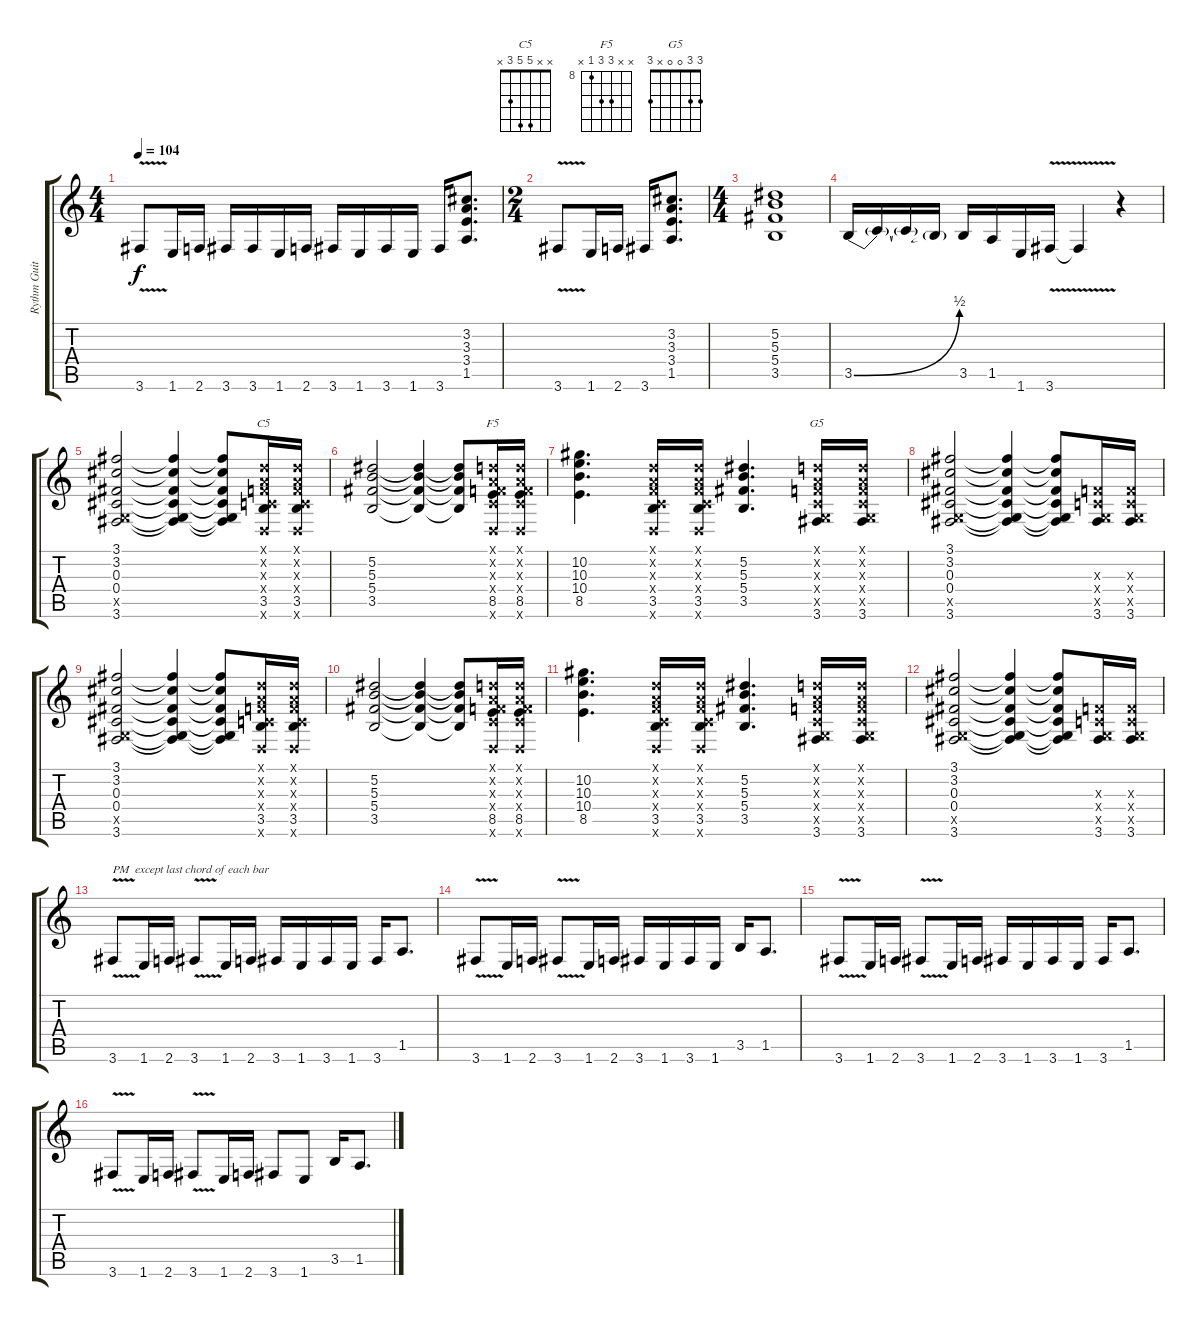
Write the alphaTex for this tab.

\track ("Rythm Guitar 1" "Rythm Guit") {instrument overdrivenguitar}
\staff {score tabs}
\tuning (Eb4 Bb3 Gb3 Db3 Ab2 Eb2) {hide}
\chord ("C5" x x 5 5 3 x)
\chord ("F5" x x 10 10 8 x) {firstfret 8}
\chord ("G5" 3 3 0 0 x 3)
\ts (4 4)
\tempo 104
\clef g2
\ks c
3.6{v}.8{dy f} 1.6.16 2.6.16 3.6.16 3.6.16 1.6.16 2.6.16 3.6.16 1.6.16 3.6.16 1.6.16 3.6.16 (3.2 3.3 3.4 1.5).8{d} |
\ts (2 4)
3.6{v}.8 1.6.16 2.6.16 3.6.16 (3.2 3.3 3.4 1.5).8{d} |
\ts (4 4)
(5.2 5.3 5.4 3.5).1 |
3.5{be (bend 0 0 60 2)}.16 3.5{t}.16 3.5{t}.16 3.5{t}.16 3.5.16 1.5.16 1.6.16 3.6{v}.16 3.6{t}.4 r.4 |
(3.1 3.2 0.3 0.4 -1.5{x} 3.6).2 (3.1{t} 3.2{t} 0.3{t} 0.4{t} -1.5{t} 3.6{t}).4 (3.1{t} 3.2{t} 0.3{t} 0.4{t} -1.5{t} 3.6{t}).8 (-1.1{x} -1.2{x} -1.3{x} -1.4{x} 3.5 -1.6{x}).16{ch "C5"} (-1.1{x} -1.2{x} -1.3{x} -1.4{x} 3.5 -1.6{x}).16 |
(5.2 5.3 5.4 3.5).2 (5.2{t} 5.3{t} 5.4{t} 3.5{t}).4 (5.2{t} 5.3{t} 5.4{t} 3.5{t}).8 (-1.1{x} -1.2{x} -1.3{x} -1.4{x} 8.5 -1.6{x}).16{ch "F5"} (-1.1{x} -1.2{x} -1.3{x} -1.4{x} 8.5 -1.6{x}).16 |
(10.2 10.3 10.4 8.5).4{d} (-1.1{x} -1.2{x} -1.3{x} -1.4{x} 3.5 -1.6{x}).16 (-1.1{x} -1.2{x} -1.3{x} -1.4{x} 3.5 -1.6{x}).16 (5.2 5.3 5.4 3.5).4{d} (-1.1{x} -1.2{x} -1.3{x} -1.4{x} -1.5{x} 3.6).16{ch "G5"} (-1.1{x} -1.2{x} -1.3{x} -1.4{x} -1.5{x} 3.6).16 |
(3.1 3.2 0.3 0.4 -1.5{x} 3.6).2 (3.1{t} 3.2{t} 0.3{t} 0.4{t} -1.5{t} 3.6{t}).4 (3.1{t} 3.2{t} 0.3{t} 0.4{t} -1.5{t} 3.6{t}).8 (-1.3{x} -1.4{x} -1.5{x} 3.6).16 (-1.3{x} -1.4{x} -1.5{x} 3.6).16 |
(3.1 3.2 0.3 0.4 -1.5{x} 3.6).2 (3.1{t} 3.2{t} 0.3{t} 0.4{t} -1.5{t} 3.6{t}).4 (3.1{t} 3.2{t} 0.3{t} 0.4{t} -1.5{t} 3.6{t}).8 (-1.1{x} -1.2{x} -1.3{x} -1.4{x} 3.5 -1.6{x}).16 (-1.1{x} -1.2{x} -1.3{x} -1.4{x} 3.5 -1.6{x}).16 |
(5.2 5.3 5.4 3.5).2 (5.2{t} 5.3{t} 5.4{t} 3.5{t}).4 (5.2{t} 5.3{t} 5.4{t} 3.5{t}).8 (-1.1{x} -1.2{x} -1.3{x} -1.4{x} 8.5 -1.6{x}).16 (-1.1{x} -1.2{x} -1.3{x} -1.4{x} 8.5 -1.6{x}).16 |
(10.2 10.3 10.4 8.5).4{d} (-1.1{x} -1.2{x} -1.3{x} -1.4{x} 3.5 -1.6{x}).16 (-1.1{x} -1.2{x} -1.3{x} -1.4{x} 3.5 -1.6{x}).16 (5.2 5.3 5.4 3.5).4{d} (-1.1{x} -1.2{x} -1.3{x} -1.4{x} -1.5{x} 3.6).16 (-1.1{x} -1.2{x} -1.3{x} -1.4{x} -1.5{x} 3.6).16 |
(3.1 3.2 0.3 0.4 -1.5{x} 3.6).2 (3.1{t} 3.2{t} 0.3{t} 0.4{t} -1.5{t} 3.6{t}).4 (3.1{t} 3.2{t} 0.3{t} 0.4{t} -1.5{t} 3.6{t}).8 (-1.3{x} -1.4{x} -1.5{x} 3.6).16 (-1.3{x} -1.4{x} -1.5{x} 3.6).16 |
3.6{v}.8{txt "PM  except last chord of each bar"} 1.6.16 2.6.16 3.6{v}.8 1.6.16 2.6.16 3.6.16 1.6.16 3.6.16 1.6.16 3.6.16 1.5.8{d} |
3.6{v}.8 1.6.16 2.6.16 3.6{v}.8 1.6.16 2.6.16 3.6.16 1.6.16 3.6.16 1.6.16 3.5.16 1.5.8{d} |
3.6{v}.8 1.6.16 2.6.16 3.6{v}.8 1.6.16 2.6.16 3.6.16 1.6.16 3.6.16 1.6.16 3.6.16 1.5.8{d} |
3.6{v}.8 1.6.16 2.6.16 3.6{v}.8 1.6.16 2.6.16 3.6.8 1.6.8 3.5.16 1.5.8{d}
